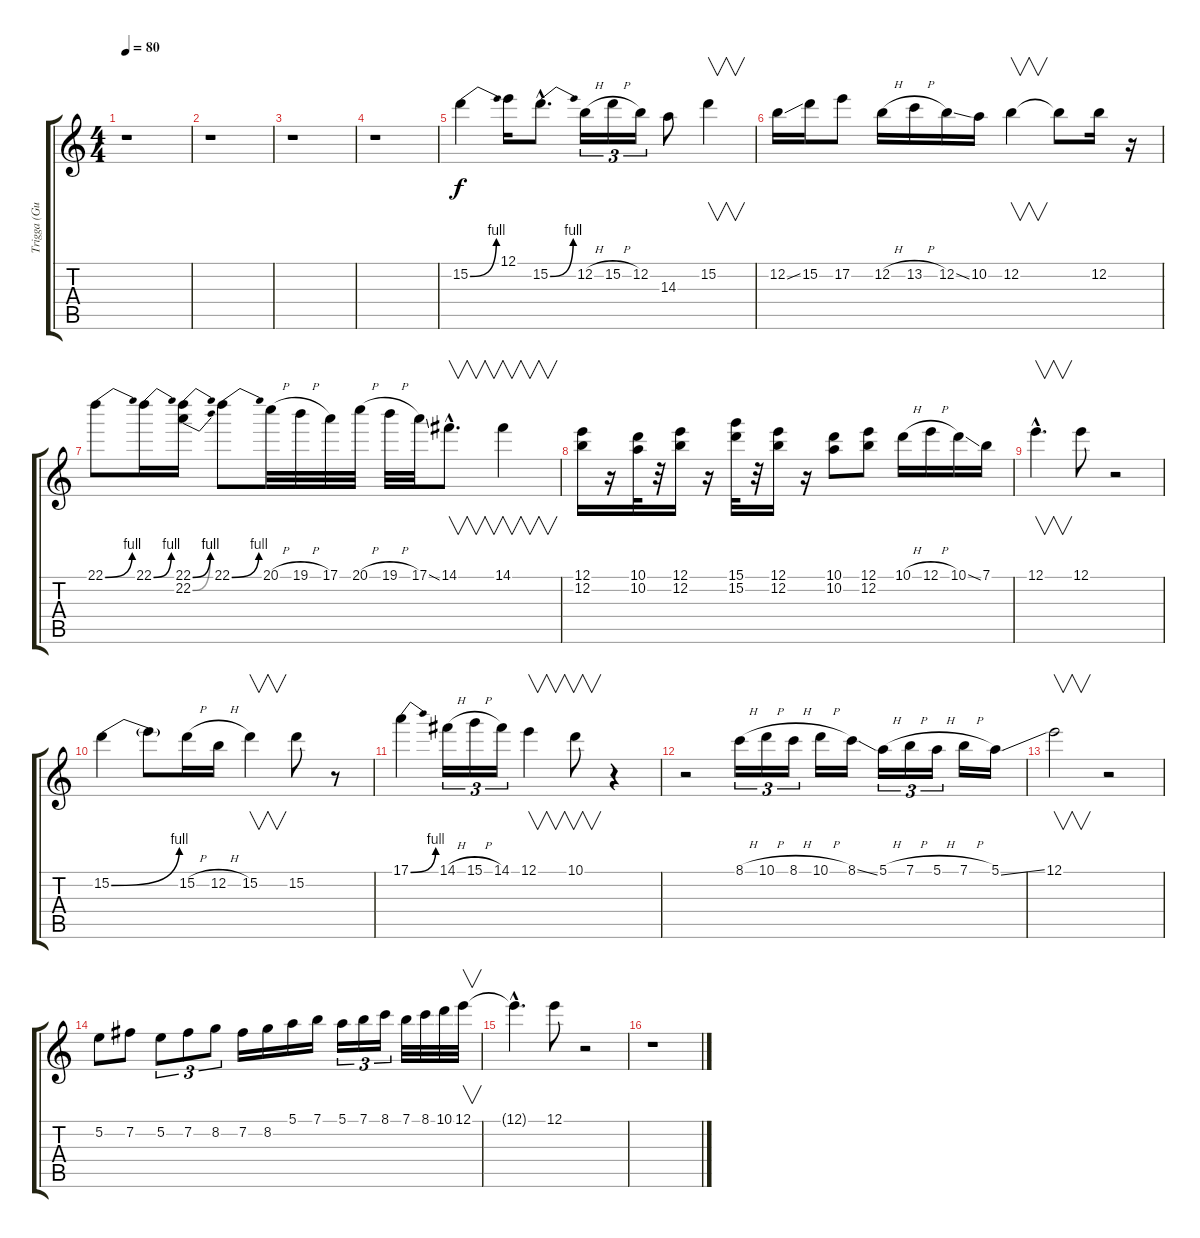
\track ("Trigga (Guitar 1)" "Trigga (Gu") {instrument distortionguitar}
\staff {score tabs}
\tuning (E4 B3 G3 D3 A2 E2) {hide}
\ts (4 4)
\tempo 80
\clef g2
\ks c
r.1{dy f instrument distortionguitar} |
r.1 |
r.1 |
r.1 |
15.2{be (bend 0 0 60 4)}.4 12.1.16 15.2{be (bend 0 0 60 4) hac}.8{d} 12.2{h}.16{tu (3 2)} 15.2{h}.16{tu (3 2)} 12.2.16{tu (3 2)} 14.3.8 15.2.4{v} |
12.2{ss}.16 15.2.16 17.2.8 12.2{h}.16 13.2{h}.16 12.2{ss}.16 10.2.16 12.2.4{v} 12.2{t}.8 12.2.16 r.16 |
22.1{be (bend 0 0 60 4)}.8 22.1{be (bend 0 0 60 4)}.16 (22.1{be (bend 0 0 60 4)} 22.2{be (bend 0 0 60 4)}).16 22.1{be (bend 0 0 60 4)}.8 20.1{h}.32 19.1{h}.32 17.1.32 20.1{h}.32 19.1{h}.32 17.1{ss}.32 14.1{hac}.8{v d} 14.1.4{v} |
(12.1 12.2).16 r.16 (10.1 10.2).32 r.32 (12.1 12.2).16 r.16 (15.1 15.2).32 r.32 (12.1 12.2).16 r.16 (10.1 10.2).8 (12.1 12.2).8 10.1{h}.16 12.1{h}.16 10.1{ss}.16 7.1.16 |
12.1{hac}.4{v d} 12.1.8 r.2 |
15.2{be (bend 0 0 60 4)}.4 15.2{t}.8 15.2{h}.16 12.2{h}.16 15.2.4{v} 15.2.8 r.8 |
17.1{be (bend 0 0 60 4)}.4 14.1{h}.16{tu (3 2)} 15.1{h}.16{tu (3 2)} 14.1.16{tu (3 2)} 12.1.4{v} 10.1.8{v} r.4 |
r.2 8.1{h}.16{tu (3 2)} 10.1{h}.16{tu (3 2)} 8.1{h}.16{tu (3 2)} 10.1{h}.16 8.1{ss}.16 5.1{h}.16{tu (3 2)} 7.1{h}.16{tu (3 2)} 5.1{h}.16{tu (3 2)} 7.1{h}.16 5.1{ss}.16 |
12.1.2{v} r.2 |
5.2.8 7.2.8 5.2.8{tu (3 2)} 7.2.8{tu (3 2)} 8.2.8{tu (3 2)} 7.2.16 8.2.16 5.1.16 7.1.16 5.1.16{tu (3 2)} 7.1.16{tu (3 2)} 8.1.16{tu (3 2)} 7.1.32 8.1.32 10.1.32 12.1.32{v} |
12.1{hac t}.4{d} 12.1.8 r.2 |
r.1
